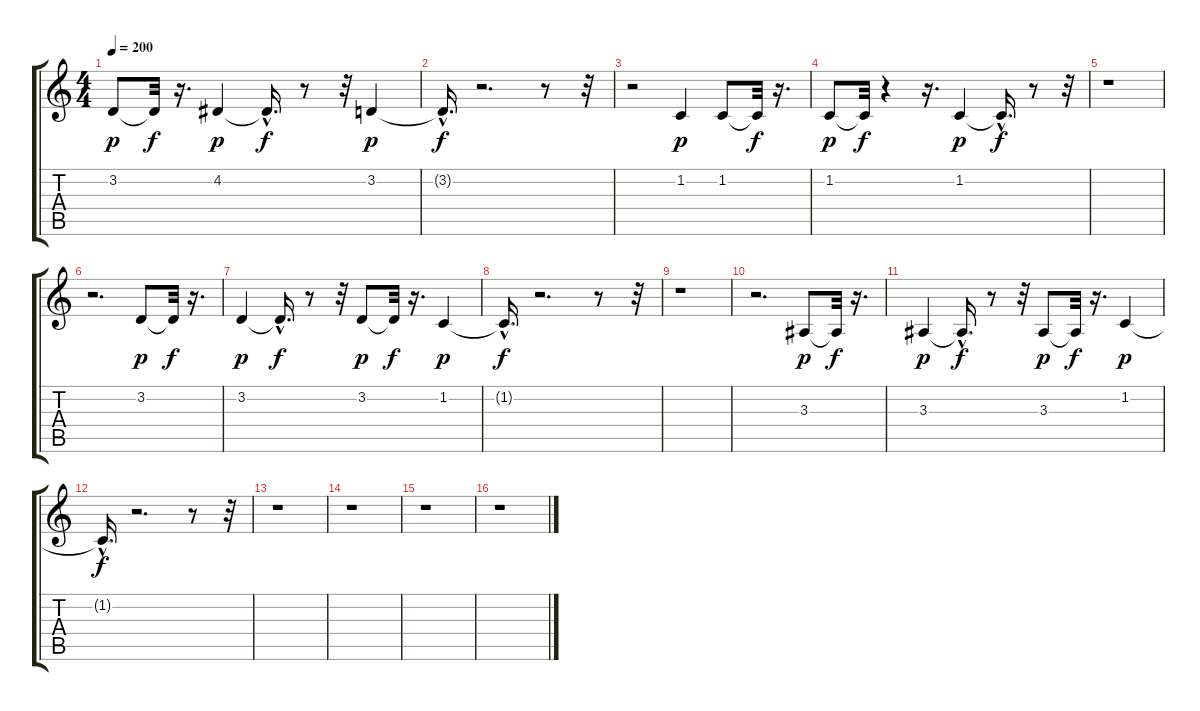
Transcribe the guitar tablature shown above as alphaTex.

\track "" {instrument clarinet}
\staff {score tabs}
\tuning (E4 B3 G3 D3 A2 E2) {hide}
\ts (4 4)
\tempo 200
\clef g2
\ks c
3.2.8{dy p} 3.2{t}.32{dy f} r.16{d} 4.2.4{dy p} 4.2{hac t}.16{d dy f} r.8 r.32 3.2.4{dy p} |
3.2{hac t}.16{d dy f} r.2{d} r.8 r.32 |
r.2 1.2.4{dy p} 1.2.8 1.2{t}.32{dy f} r.16{d} |
1.2.8{dy p} 1.2{t}.32{dy f} r.4 r.16{d} 1.2.4{dy p} 1.2{hac t}.16{d dy f} r.8 r.32 |
r.1 |
r.2{d} 3.2.8{dy p} 3.2{t}.32{dy f} r.16{d} |
3.2.4{dy p} 3.2{hac t}.16{d dy f} r.8 r.32 3.2.8{dy p} 3.2{t}.32{dy f} r.16{d} 1.2.4{dy p} |
1.2{hac t}.16{d dy f} r.2{d} r.8 r.32 |
r.1 |
r.2{d} 3.3.8{dy p} 3.3{t}.32{dy f} r.16{d} |
3.3.4{dy p} 3.3{hac t}.16{d dy f} r.8 r.32 3.3.8{dy p} 3.3{t}.32{dy f} r.16{d} 1.2.4{dy p} |
1.2{hac t}.16{d dy f} r.2{d} r.8 r.32 |
r.1 |
r.1 |
r.1 |
r.1
